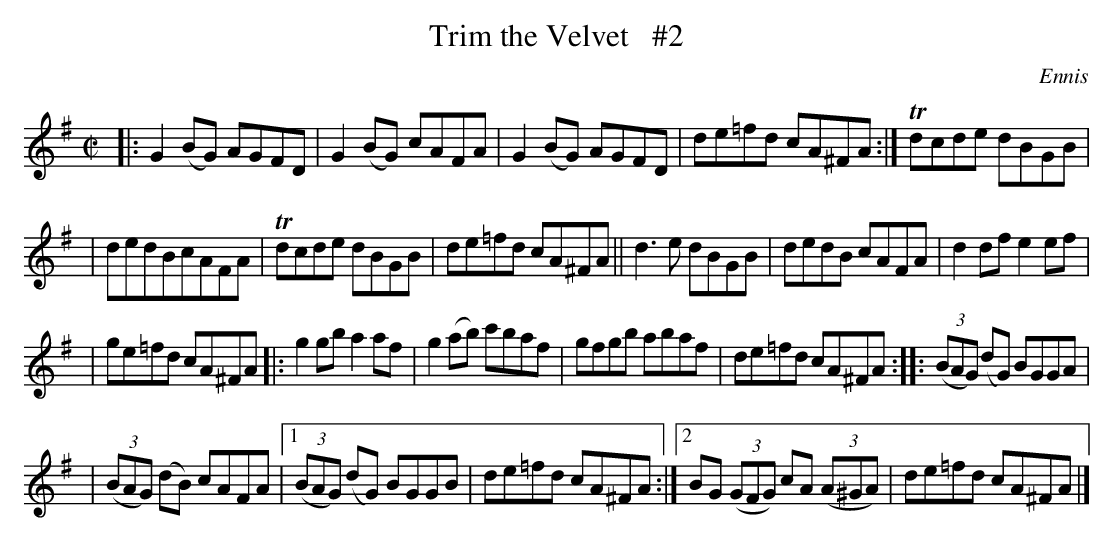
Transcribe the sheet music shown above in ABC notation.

X:1
T: Trim the Velvet   #2
O: Ennis
M: C|
L: 1/8
K: G
|: G2(BG) AGFD | G2(BG) cAFA | G2(BG) AGFD | de=fd cA^FA :| Tdcde dBGB |
| dedBcAFA | Tdcde dBGB | de=fd cA^FA || d3e dBGB | dedB cAFA | d2dfe2ef |
| ge=fd cA^FA |: g2gb a2af | g2(ab) c'baf | gfgb abaf | de=fd cA^FA :: (3(BAG) (dG) BGGA |
| (3(BAG) (dB) cAFA |[1 (3(BAG) (dG) BGGB | de=fd cA^FA :|[2 BG (3(GFG) cA (3(A^GA) | de=fd cA^FA |]
